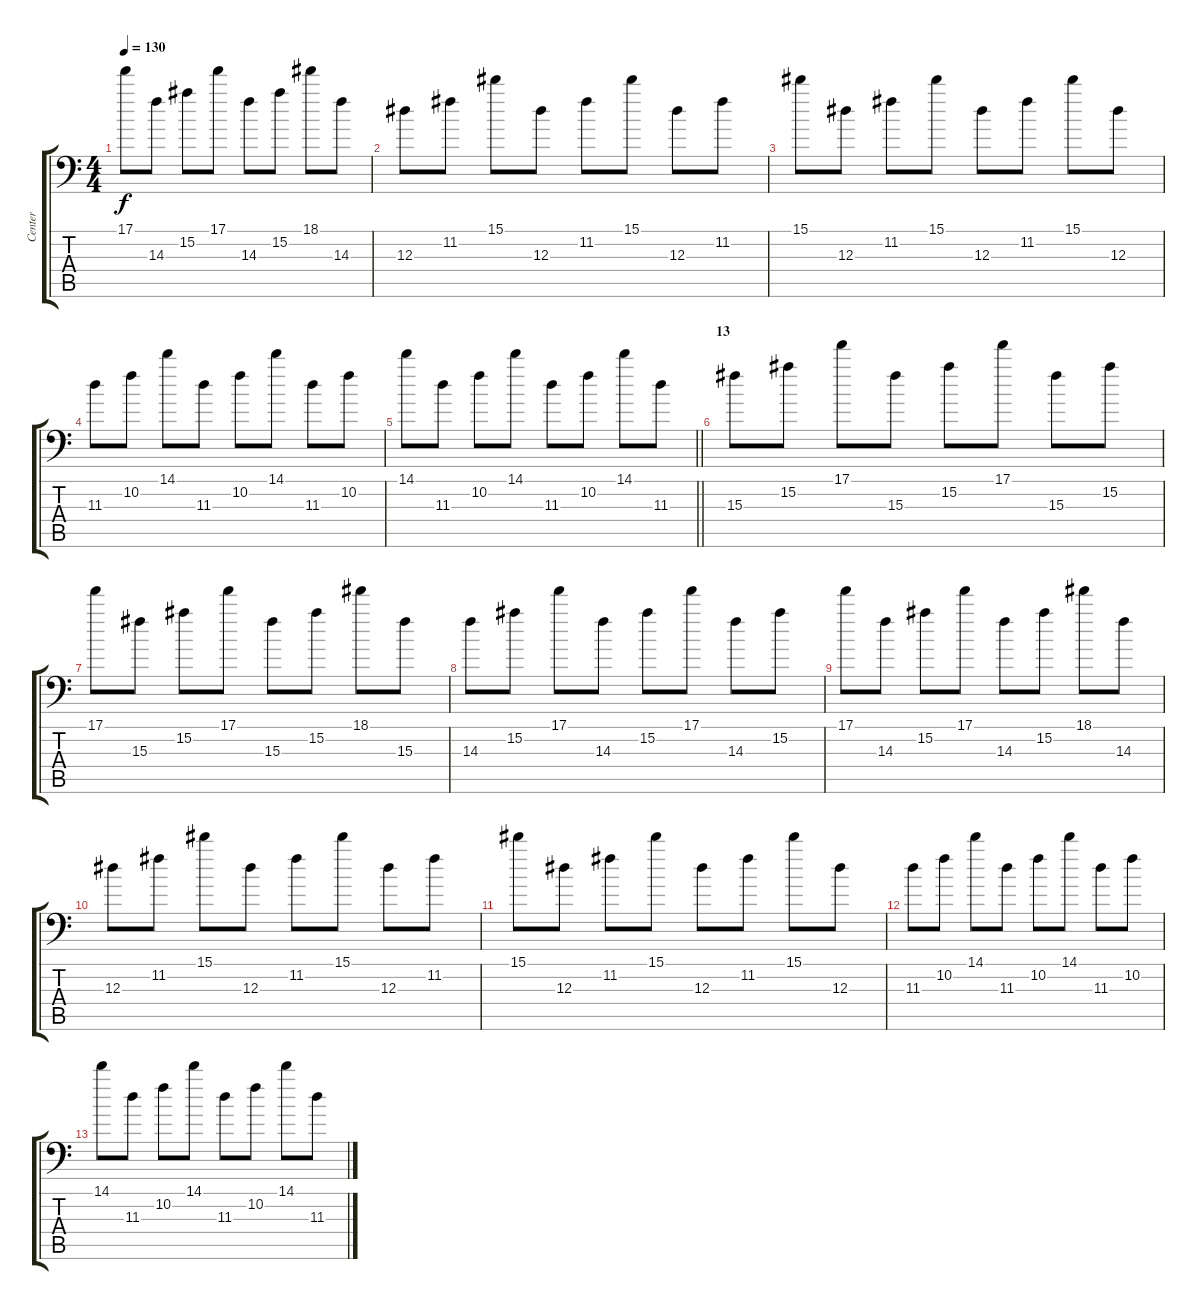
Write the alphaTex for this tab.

\track ("Center" "Center") {instrument distortionguitar}
\staff {score tabs}
\tuning (C4 G3 Eb3 Bb2 F2 Bb1) {hide}
\ts (4 4)
\tempo 130
\clef f4
\ks c
17.1.8{dy f} 14.3.8 15.2.8 17.1.8 14.3.8 15.2.8 18.1.8 14.3.8 |
12.3.8 11.2.8 15.1.8 12.3.8 11.2.8 15.1.8 12.3.8 11.2.8 |
15.1.8 12.3.8 11.2.8 15.1.8 12.3.8 11.2.8 15.1.8 12.3.8 |
11.3.8 10.2.8 14.1.8 11.3.8 10.2.8 14.1.8 11.3.8 10.2.8 |
\barLineRight lightlight
14.1.8 11.3.8 10.2.8 14.1.8 11.3.8 10.2.8 14.1.8 11.3.8 |
\section ("" "13")
15.3.8{volume 16 instrument distortionguitar} 15.2.8 17.1.8 15.3.8 15.2.8 17.1.8 15.3.8 15.2.8 |
17.1.8 15.3.8 15.2.8 17.1.8 15.3.8 15.2.8 18.1.8 15.3.8 |
14.3.8 15.2.8 17.1.8 14.3.8 15.2.8 17.1.8 14.3.8 15.2.8 |
17.1.8 14.3.8 15.2.8 17.1.8 14.3.8 15.2.8 18.1.8 14.3.8 |
12.3.8 11.2.8 15.1.8 12.3.8 11.2.8 15.1.8 12.3.8 11.2.8 |
15.1.8 12.3.8 11.2.8 15.1.8 12.3.8 11.2.8 15.1.8 12.3.8 |
11.3.8 10.2.8 14.1.8 11.3.8 10.2.8 14.1.8 11.3.8 10.2.8 |
14.1.8 11.3.8 10.2.8 14.1.8 11.3.8 10.2.8 14.1.8 11.3.8
